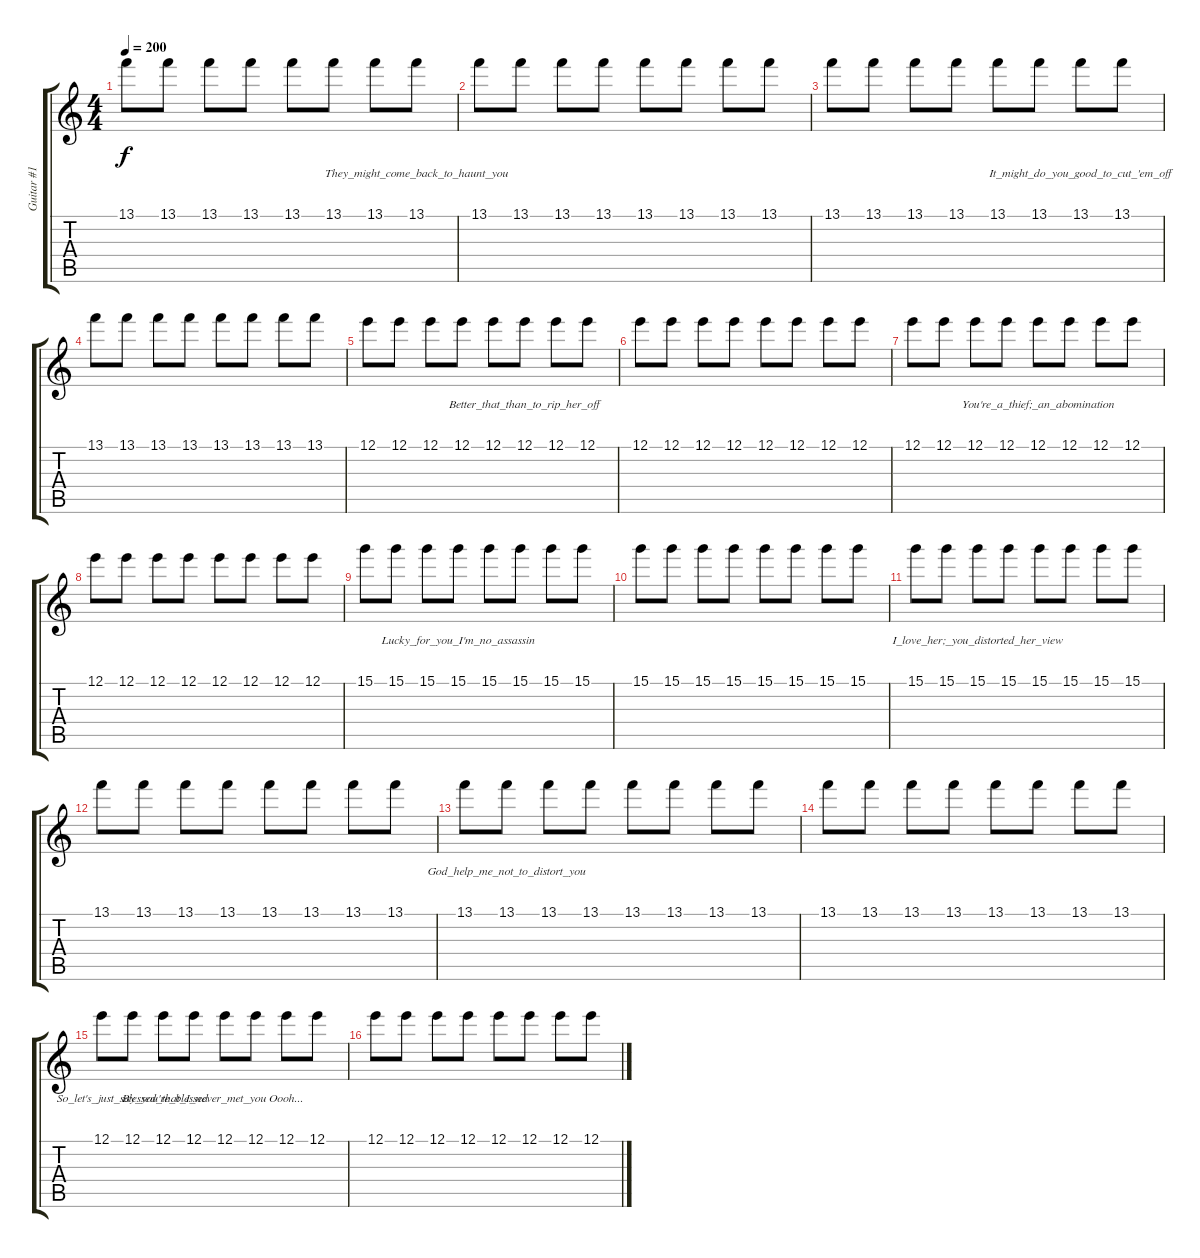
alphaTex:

\track ("Guitar #1" "Guitar #1") {instrument electricguitarclean}
\staff {score tabs}
\tuning (E4 B3 G3 D3 A2 D2) {hide}
\ts (4 4)
\tempo 200
\clef g2
\ks c
13.1.8{lyrics (0 "") lyrics (1 "") lyrics (2 "") lyrics (3 "") lyrics (4 "") dy f} 13.1.8{lyrics (0 "") lyrics (1 "") lyrics (2 "") lyrics (3 "") lyrics (4 "")} 13.1.8{lyrics (0 "") lyrics (1 "") lyrics (2 "") lyrics (3 "") lyrics (4 "")} 13.1.8{lyrics (0 "") lyrics (1 "") lyrics (2 "") lyrics (3 "") lyrics (4 "")} 13.1.8{lyrics (0 "") lyrics (1 "") lyrics (2 "") lyrics (3 "") lyrics (4 "")} 13.1.8{lyrics (0 "") lyrics (1 "") lyrics (2 "") lyrics (3 "") lyrics (4 "")} 13.1.8{lyrics (0 "") lyrics (1 "") lyrics (2 "") lyrics (3 "") lyrics (4 "")} 13.1.8{lyrics (0 "They_might_come_back_to_haunt_you") lyrics (1 "") lyrics (2 "") lyrics (3 "") lyrics (4 "")} |
13.1.8{lyrics (0 "") lyrics (1 "") lyrics (2 "") lyrics (3 "") lyrics (4 "")} 13.1.8{lyrics (0 "") lyrics (1 "") lyrics (2 "") lyrics (3 "") lyrics (4 "")} 13.1.8{lyrics (0 "") lyrics (1 "") lyrics (2 "") lyrics (3 "") lyrics (4 "")} 13.1.8{lyrics (0 "") lyrics (1 "") lyrics (2 "") lyrics (3 "") lyrics (4 "")} 13.1.8{lyrics (0 "") lyrics (1 "") lyrics (2 "") lyrics (3 "") lyrics (4 "")} 13.1.8{lyrics (0 "") lyrics (1 "") lyrics (2 "") lyrics (3 "") lyrics (4 "")} 13.1.8{lyrics (0 "") lyrics (1 "") lyrics (2 "") lyrics (3 "") lyrics (4 "")} 13.1.8{lyrics (0 "") lyrics (1 "") lyrics (2 "") lyrics (3 "") lyrics (4 "")} |
13.1.8{lyrics (0 "") lyrics (1 "") lyrics (2 "") lyrics (3 "") lyrics (4 "")} 13.1.8{lyrics (0 "") lyrics (1 "") lyrics (2 "") lyrics (3 "") lyrics (4 "")} 13.1.8{lyrics (0 "") lyrics (1 "") lyrics (2 "") lyrics (3 "") lyrics (4 "")} 13.1.8{lyrics (0 "") lyrics (1 "") lyrics (2 "") lyrics (3 "") lyrics (4 "")} 13.1.8{lyrics (0 "") lyrics (1 "") lyrics (2 "") lyrics (3 "") lyrics (4 "")} 13.1.8{lyrics (0 "") lyrics (1 "") lyrics (2 "") lyrics (3 "") lyrics (4 "")} 13.1.8{lyrics (0 "It_might_do_you_good_to_cut_'em_off") lyrics (1 "") lyrics (2 "") lyrics (3 "") lyrics (4 "")} 13.1.8{lyrics (0 "") lyrics (1 "") lyrics (2 "") lyrics (3 "") lyrics (4 "")} |
13.1.8{lyrics (0 "") lyrics (1 "") lyrics (2 "") lyrics (3 "") lyrics (4 "")} 13.1.8{lyrics (0 "") lyrics (1 "") lyrics (2 "") lyrics (3 "") lyrics (4 "")} 13.1.8{lyrics (0 "") lyrics (1 "") lyrics (2 "") lyrics (3 "") lyrics (4 "")} 13.1.8{lyrics (0 "") lyrics (1 "") lyrics (2 "") lyrics (3 "") lyrics (4 "")} 13.1.8{lyrics (0 "") lyrics (1 "") lyrics (2 "") lyrics (3 "") lyrics (4 "")} 13.1.8{lyrics (0 "") lyrics (1 "") lyrics (2 "") lyrics (3 "") lyrics (4 "")} 13.1.8{lyrics (0 "") lyrics (1 "") lyrics (2 "") lyrics (3 "") lyrics (4 "")} 13.1.8{lyrics (0 "") lyrics (1 "") lyrics (2 "") lyrics (3 "") lyrics (4 "")} |
12.1.8{lyrics (0 "") lyrics (1 "") lyrics (2 "") lyrics (3 "") lyrics (4 "")} 12.1.8{lyrics (0 "") lyrics (1 "") lyrics (2 "") lyrics (3 "") lyrics (4 "")} 12.1.8{lyrics (0 "") lyrics (1 "") lyrics (2 "") lyrics (3 "") lyrics (4 "")} 12.1.8{lyrics (0 "") lyrics (1 "") lyrics (2 "") lyrics (3 "") lyrics (4 "")} 12.1.8{lyrics (0 "") lyrics (1 "") lyrics (2 "") lyrics (3 "") lyrics (4 "")} 12.1.8{lyrics (0 "Better_that_than_to_rip_her_off") lyrics (1 "") lyrics (2 "") lyrics (3 "") lyrics (4 "")} 12.1.8{lyrics (0 "") lyrics (1 "") lyrics (2 "") lyrics (3 "") lyrics (4 "")} 12.1.8{lyrics (0 "") lyrics (1 "") lyrics (2 "") lyrics (3 "") lyrics (4 "")} |
12.1.8{lyrics (0 "") lyrics (1 "") lyrics (2 "") lyrics (3 "") lyrics (4 "")} 12.1.8{lyrics (0 "") lyrics (1 "") lyrics (2 "") lyrics (3 "") lyrics (4 "")} 12.1.8{lyrics (0 "") lyrics (1 "") lyrics (2 "") lyrics (3 "") lyrics (4 "")} 12.1.8{lyrics (0 "") lyrics (1 "") lyrics (2 "") lyrics (3 "") lyrics (4 "")} 12.1.8{lyrics (0 "") lyrics (1 "") lyrics (2 "") lyrics (3 "") lyrics (4 "")} 12.1.8{lyrics (0 "") lyrics (1 "") lyrics (2 "") lyrics (3 "") lyrics (4 "")} 12.1.8{lyrics (0 "") lyrics (1 "") lyrics (2 "") lyrics (3 "") lyrics (4 "")} 12.1.8{lyrics (0 "") lyrics (1 "") lyrics (2 "") lyrics (3 "") lyrics (4 "")} |
12.1.8{lyrics (0 "") lyrics (1 "") lyrics (2 "") lyrics (3 "") lyrics (4 "")} 12.1.8{lyrics (0 "") lyrics (1 "") lyrics (2 "") lyrics (3 "") lyrics (4 "")} 12.1.8{lyrics (0 "") lyrics (1 "") lyrics (2 "") lyrics (3 "") lyrics (4 "")} 12.1.8{lyrics (0 "") lyrics (1 "") lyrics (2 "") lyrics (3 "") lyrics (4 "")} 12.1.8{lyrics (0 "You're_a_thief;_an_abomination") lyrics (1 "") lyrics (2 "") lyrics (3 "") lyrics (4 "")} 12.1.8{lyrics (0 "") lyrics (1 "") lyrics (2 "") lyrics (3 "") lyrics (4 "")} 12.1.8{lyrics (0 "") lyrics (1 "") lyrics (2 "") lyrics (3 "") lyrics (4 "")} 12.1.8{lyrics (0 "") lyrics (1 "") lyrics (2 "") lyrics (3 "") lyrics (4 "")} |
12.1.8{lyrics (0 "") lyrics (1 "") lyrics (2 "") lyrics (3 "") lyrics (4 "")} 12.1.8{lyrics (0 "") lyrics (1 "") lyrics (2 "") lyrics (3 "") lyrics (4 "")} 12.1.8{lyrics (0 "") lyrics (1 "") lyrics (2 "") lyrics (3 "") lyrics (4 "")} 12.1.8{lyrics (0 "") lyrics (1 "") lyrics (2 "") lyrics (3 "") lyrics (4 "")} 12.1.8{lyrics (0 "") lyrics (1 "") lyrics (2 "") lyrics (3 "") lyrics (4 "")} 12.1.8{lyrics (0 "") lyrics (1 "") lyrics (2 "") lyrics (3 "") lyrics (4 "")} 12.1.8{lyrics (0 "") lyrics (1 "") lyrics (2 "") lyrics (3 "") lyrics (4 "")} 12.1.8{lyrics (0 "") lyrics (1 "") lyrics (2 "") lyrics (3 "") lyrics (4 "")} |
15.1.8{lyrics (0 "") lyrics (1 "") lyrics (2 "") lyrics (3 "") lyrics (4 "")} 15.1.8{lyrics (0 "") lyrics (1 "") lyrics (2 "") lyrics (3 "") lyrics (4 "")} 15.1.8{lyrics (0 "") lyrics (1 "") lyrics (2 "") lyrics (3 "") lyrics (4 "")} 15.1.8{lyrics (0 "Lucky_for_you_I'm_no_assassin") lyrics (1 "") lyrics (2 "") lyrics (3 "") lyrics (4 "")} 15.1.8{lyrics (0 "") lyrics (1 "") lyrics (2 "") lyrics (3 "") lyrics (4 "")} 15.1.8{lyrics (0 "") lyrics (1 "") lyrics (2 "") lyrics (3 "") lyrics (4 "")} 15.1.8{lyrics (0 "") lyrics (1 "") lyrics (2 "") lyrics (3 "") lyrics (4 "")} 15.1.8{lyrics (0 "") lyrics (1 "") lyrics (2 "") lyrics (3 "") lyrics (4 "")} |
15.1.8{lyrics (0 "") lyrics (1 "") lyrics (2 "") lyrics (3 "") lyrics (4 "")} 15.1.8{lyrics (0 "") lyrics (1 "") lyrics (2 "") lyrics (3 "") lyrics (4 "")} 15.1.8{lyrics (0 "") lyrics (1 "") lyrics (2 "") lyrics (3 "") lyrics (4 "")} 15.1.8{lyrics (0 "") lyrics (1 "") lyrics (2 "") lyrics (3 "") lyrics (4 "")} 15.1.8{lyrics (0 "") lyrics (1 "") lyrics (2 "") lyrics (3 "") lyrics (4 "")} 15.1.8{lyrics (0 "") lyrics (1 "") lyrics (2 "") lyrics (3 "") lyrics (4 "")} 15.1.8{lyrics (0 "") lyrics (1 "") lyrics (2 "") lyrics (3 "") lyrics (4 "")} 15.1.8{lyrics (0 "") lyrics (1 "") lyrics (2 "") lyrics (3 "") lyrics (4 "")} |
15.1.8{lyrics (0 "") lyrics (1 "") lyrics (2 "") lyrics (3 "") lyrics (4 "")} 15.1.8{lyrics (0 "") lyrics (1 "") lyrics (2 "") lyrics (3 "") lyrics (4 "")} 15.1.8{lyrics (0 "I_love_her;_you_distorted_her_view") lyrics (1 "") lyrics (2 "") lyrics (3 "") lyrics (4 "")} 15.1.8{lyrics (0 "") lyrics (1 "") lyrics (2 "") lyrics (3 "") lyrics (4 "")} 15.1.8{lyrics (0 "") lyrics (1 "") lyrics (2 "") lyrics (3 "") lyrics (4 "")} 15.1.8{lyrics (0 "") lyrics (1 "") lyrics (2 "") lyrics (3 "") lyrics (4 "")} 15.1.8{lyrics (0 "") lyrics (1 "") lyrics (2 "") lyrics (3 "") lyrics (4 "")} 15.1.8{lyrics (0 "") lyrics (1 "") lyrics (2 "") lyrics (3 "") lyrics (4 "")} |
13.1.8{lyrics (0 "") lyrics (1 "") lyrics (2 "") lyrics (3 "") lyrics (4 "")} 13.1.8{lyrics (0 "") lyrics (1 "") lyrics (2 "") lyrics (3 "") lyrics (4 "")} 13.1.8{lyrics (0 "") lyrics (1 "") lyrics (2 "") lyrics (3 "") lyrics (4 "")} 13.1.8{lyrics (0 "") lyrics (1 "") lyrics (2 "") lyrics (3 "") lyrics (4 "")} 13.1.8{lyrics (0 "") lyrics (1 "") lyrics (2 "") lyrics (3 "") lyrics (4 "")} 13.1.8{lyrics (0 "") lyrics (1 "") lyrics (2 "") lyrics (3 "") lyrics (4 "")} 13.1.8{lyrics (0 "") lyrics (1 "") lyrics (2 "") lyrics (3 "") lyrics (4 "")} 13.1.8{lyrics (0 "") lyrics (1 "") lyrics (2 "") lyrics (3 "") lyrics (4 "")} |
13.1.8{lyrics (0 "") lyrics (1 "") lyrics (2 "") lyrics (3 "") lyrics (4 "")} 13.1.8{lyrics (0 "God_help_me_not_to_distort_you") lyrics (1 "") lyrics (2 "") lyrics (3 "") lyrics (4 "")} 13.1.8{lyrics (0 "") lyrics (1 "") lyrics (2 "") lyrics (3 "") lyrics (4 "")} 13.1.8{lyrics (0 "") lyrics (1 "") lyrics (2 "") lyrics (3 "") lyrics (4 "")} 13.1.8{lyrics (0 "") lyrics (1 "") lyrics (2 "") lyrics (3 "") lyrics (4 "")} 13.1.8{lyrics (0 "") lyrics (1 "") lyrics (2 "") lyrics (3 "") lyrics (4 "")} 13.1.8{lyrics (0 "") lyrics (1 "") lyrics (2 "") lyrics (3 "") lyrics (4 "")} 13.1.8{lyrics (0 "") lyrics (1 "") lyrics (2 "") lyrics (3 "") lyrics (4 "")} |
13.1.8{lyrics (0 "") lyrics (1 "") lyrics (2 "") lyrics (3 "") lyrics (4 "")} 13.1.8{lyrics (0 "") lyrics (1 "") lyrics (2 "") lyrics (3 "") lyrics (4 "")} 13.1.8{lyrics (0 "") lyrics (1 "") lyrics (2 "") lyrics (3 "") lyrics (4 "")} 13.1.8{lyrics (0 "") lyrics (1 "") lyrics (2 "") lyrics (3 "") lyrics (4 "")} 13.1.8{lyrics (0 "") lyrics (1 "") lyrics (2 "") lyrics (3 "") lyrics (4 "")} 13.1.8{lyrics (0 "") lyrics (1 "") lyrics (2 "") lyrics (3 "") lyrics (4 "")} 13.1.8{lyrics (0 "") lyrics (1 "") lyrics (2 "") lyrics (3 "") lyrics (4 "")} 13.1.8{lyrics (0 "") lyrics (1 "") lyrics (2 "") lyrics (3 "") lyrics (4 "")} |
12.1.8{lyrics (0 "") lyrics (1 "") lyrics (2 "") lyrics (3 "") lyrics (4 "")} 12.1.8{lyrics (0 "So_let's_just_say_you're_blessed") lyrics (1 "") lyrics (2 "") lyrics (3 "") lyrics (4 "")} 12.1.8{lyrics (0 "") lyrics (1 "") lyrics (2 "") lyrics (3 "") lyrics (4 "")} 12.1.8{lyrics (0 "Blessed_that_I_never_met_you") lyrics (1 "") lyrics (2 "") lyrics (3 "") lyrics (4 "")} 12.1.8{lyrics (0 "") lyrics (1 "") lyrics (2 "") lyrics (3 "") lyrics (4 "")} 12.1.8{lyrics (0 "") lyrics (1 "") lyrics (2 "") lyrics (3 "") lyrics (4 "")} 12.1.8{lyrics (0 "Oooh...") lyrics (1 "") lyrics (2 "") lyrics (3 "") lyrics (4 "")} 12.1.8{lyrics (0 "") lyrics (1 "") lyrics (2 "") lyrics (3 "") lyrics (4 "")} |
12.1.8{lyrics (0 "") lyrics (1 "") lyrics (2 "") lyrics (3 "") lyrics (4 "")} 12.1.8{lyrics (0 "") lyrics (1 "") lyrics (2 "") lyrics (3 "") lyrics (4 "")} 12.1.8{lyrics (0 "") lyrics (1 "") lyrics (2 "") lyrics (3 "") lyrics (4 "")} 12.1.8{lyrics (0 "") lyrics (1 "") lyrics (2 "") lyrics (3 "") lyrics (4 "")} 12.1.8{lyrics (0 "") lyrics (1 "") lyrics (2 "") lyrics (3 "") lyrics (4 "")} 12.1.8{lyrics (0 "") lyrics (1 "") lyrics (2 "") lyrics (3 "") lyrics (4 "")} 12.1.8{lyrics (0 "") lyrics (1 "") lyrics (2 "") lyrics (3 "") lyrics (4 "")} 12.1.8{lyrics (0 "") lyrics (1 "") lyrics (2 "") lyrics (3 "") lyrics (4 "")}
